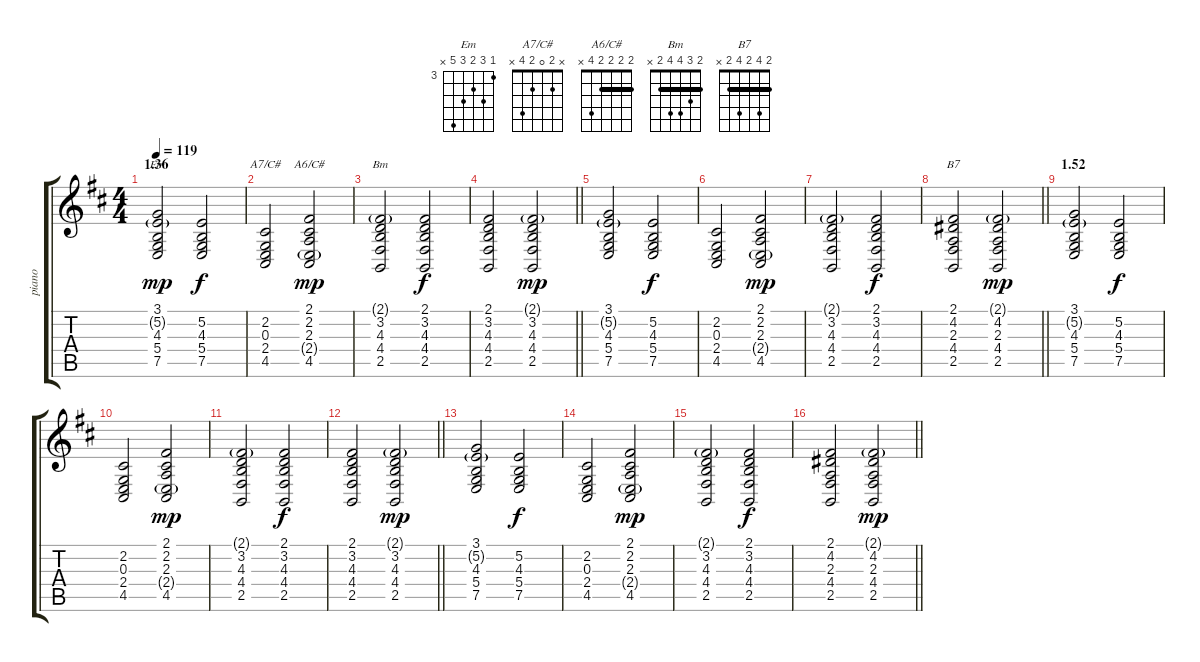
\track ("piano" "piano") {instrument electricpiano1}
\staff {score tabs}
\tuning (E4 B3 G3 D3 A2 E2) {hide}
\chord ("Em" 3 5 4 5 7 x) {firstfret 3}
\chord ("A7/C#" x 2 0 2 4 x)
\chord ("A6/C#" 2 2 2 2 4 x) {barre 2}
\chord ("Bm" 2 3 4 4 2 x) {barre 2}
\chord ("B7" 2 4 2 4 2 x) {barre 2}
\ts (4 4)
\section ("" "1.36")
\tempo 119
\clef g2
\ks d
(3.1 5.2{g} 4.3 5.4 7.5).2{ch "Em" dy mp} (5.2 4.3 5.4 7.5).2{dy f} |
(2.2 0.3 2.4 4.5).2{ch "A7/C#"} (2.1 2.2 2.3 2.4{g} 4.5).2{ch "A6/C#" dy mp} |
(2.1{g} 3.2 4.3 4.4 2.5).2{ch "Bm"} (2.1 3.2 4.3 4.4 2.5).2{dy f} |
\barLineRight lightlight
(2.1 3.2 4.3 4.4 2.5).2 (2.1{g} 3.2 4.3 4.4 2.5).2{dy mp} |
(3.1 5.2{g} 4.3 5.4 7.5).2 (5.2 4.3 5.4 7.5).2{dy f} |
(2.2 0.3 2.4 4.5).2 (2.1 2.2 2.3 2.4{g} 4.5).2{dy mp} |
(2.1{g} 3.2 4.3 4.4 2.5).2 (2.1 3.2 4.3 4.4 2.5).2{dy f} |
\barLineRight lightlight
(2.1 4.2 2.3 4.4 2.5).2{ch "B7"} (2.1{g} 4.2 2.3 4.4 2.5).2{dy mp} |
\section ("" "1.52")
(3.1 5.2{g} 4.3 5.4 7.5).2 (5.2 4.3 5.4 7.5).2{dy f} |
(2.2 0.3 2.4 4.5).2 (2.1 2.2 2.3 2.4{g} 4.5).2{dy mp} |
(2.1{g} 3.2 4.3 4.4 2.5).2 (2.1 3.2 4.3 4.4 2.5).2{dy f} |
\barLineRight lightlight
(2.1 3.2 4.3 4.4 2.5).2 (2.1{g} 3.2 4.3 4.4 2.5).2{dy mp} |
(3.1 5.2{g} 4.3 5.4 7.5).2 (5.2 4.3 5.4 7.5).2{dy f} |
(2.2 0.3 2.4 4.5).2 (2.1 2.2 2.3 2.4{g} 4.5).2{dy mp} |
(2.1{g} 3.2 4.3 4.4 2.5).2 (2.1 3.2 4.3 4.4 2.5).2{dy f} |
\barLineRight lightlight
(2.1 4.2 2.3 4.4 2.5).2 (2.1{g} 4.2 2.3 4.4 2.5).2{dy mp}
